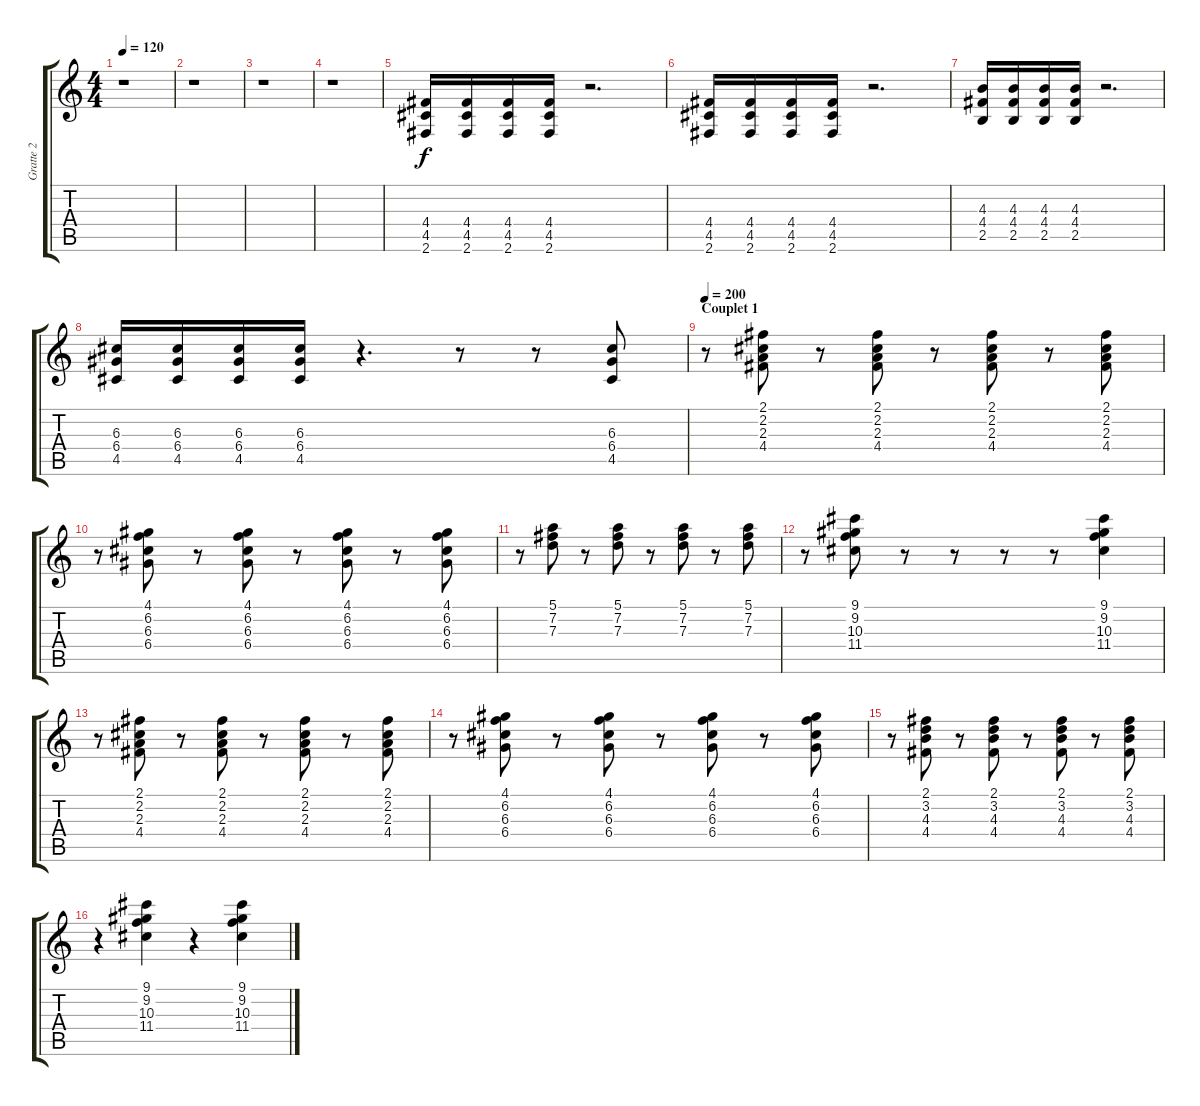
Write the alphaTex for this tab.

\track ("Gratte 2" "Gratte 2") {instrument distortionguitar}
\staff {score tabs}
\tuning (E4 B3 G3 D3 A2 E2) {hide}
\ts (4 4)
\tempo 120
\clef g2
\ks c
r.1{dy f} |
r.1 |
r.1 |
r.1 |
(4.4 4.5 2.6).16{volume 12} (4.4 4.5 2.6).16 (4.4 4.5 2.6).16 (4.4 4.5 2.6).16 r.2{d} |
(4.4 4.5 2.6).16 (4.4 4.5 2.6).16 (4.4 4.5 2.6).16 (4.4 4.5 2.6).16 r.2{d} |
(4.3 4.4 2.5).16 (4.3 4.4 2.5).16 (4.3 4.4 2.5).16 (4.3 4.4 2.5).16 r.2{d} |
(6.3 6.4 4.5).16 (6.3 6.4 4.5).16 (6.3 6.4 4.5).16 (6.3 6.4 4.5).16 r.4{d} r.8 r.8 (6.3 6.4 4.5).8 |
\section ("" "Couplet 1")
\tempo 200
r.8{volume 10} (2.1 2.2 2.3 4.4).8 r.8 (2.1 2.2 2.3 4.4).8 r.8 (2.1 2.2 2.3 4.4).8 r.8 (2.1 2.2 2.3 4.4).8 |
r.8 (4.1 6.2 6.3 6.4).8 r.8 (4.1 6.2 6.3 6.4).8 r.8 (4.1 6.2 6.3 6.4).8 r.8 (4.1 6.2 6.3 6.4).8 |
r.8 (5.1 7.2 7.3).8 r.8 (5.1 7.2 7.3).8 r.8 (5.1 7.2 7.3).8 r.8 (5.1 7.2 7.3).8 |
r.8 (9.1 9.2 10.3 11.4).8 r.8 r.8 r.8 r.8 (9.1 9.2 10.3 11.4).4 |
r.8 (2.1 2.2 2.3 4.4).8 r.8 (2.1 2.2 2.3 4.4).8 r.8 (2.1 2.2 2.3 4.4).8 r.8 (2.1 2.2 2.3 4.4).8 |
r.8 (4.1 6.2 6.3 6.4).8 r.8 (4.1 6.2 6.3 6.4).8 r.8 (4.1 6.2 6.3 6.4).8 r.8 (4.1 6.2 6.3 6.4).8 |
r.8 (2.1 3.2 4.3 4.4).8 r.8 (2.1 3.2 4.3 4.4).8 r.8 (2.1 3.2 4.3 4.4).8 r.8 (2.1 3.2 4.3 4.4).8 |
r.4 (9.1 9.2 10.3 11.4).4 r.4 (9.1 9.2 10.3 11.4).4
